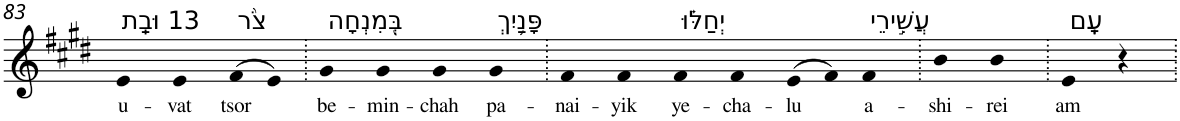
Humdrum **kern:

**kern	**text
*part1	*part1
*staff1	*staff1
*I"Piano	*
*I'Pno	*
!!LO:PB:g=z
*clefG2	*
*k[f#c#g#d#]	*
*E:	*
=83	=83
!LO:TX:a:t=13 וּבַֽת	!
!	!LO:LY:b
4e	u-
!	!LO:LY:b
4e	-vat
!LO:TX:a:t=צֹ֨ר	!
!	!LO:LY:b
(>8f#	tsor
8e)	.
=84.	=84.
!LO:TX:a:t=בְּ֭מִנְחָה	!
!	!LO:LY:b
4g#	be-
!	!LO:LY:b
4g#	-min-
!	!LO:LY:b
4g#	-chah
!LO:TX:a:t=פָּנַ֥יִךְ	!
!	!LO:LY:b
4g#	pa-
=85.	=85.
!	!LO:LY:b
4f#	-nai-
!	!LO:LY:b
4f#	-yik
!LO:TX:a:t=יְחַלּ֗וּ	!
!	!LO:LY:b
4f#	ye-
!	!LO:LY:b
4f#	-cha-
!	!LO:LY:b
(>8e	-lu
8f#)	.
!LO:TX:a:t=עֲשִׁ֣ירֵי	!
!	!LO:LY:b
4f#	a-
=86.	=86.
!	!LO:LY:b
4b	-shi-
!	!LO:LY:b
4b	-rei
=87.	=87.
!LO:TX:a:t=עָֽם	!
!	!LO:LY:b
4e	am
4r	.
=.	=.
*-	*-
